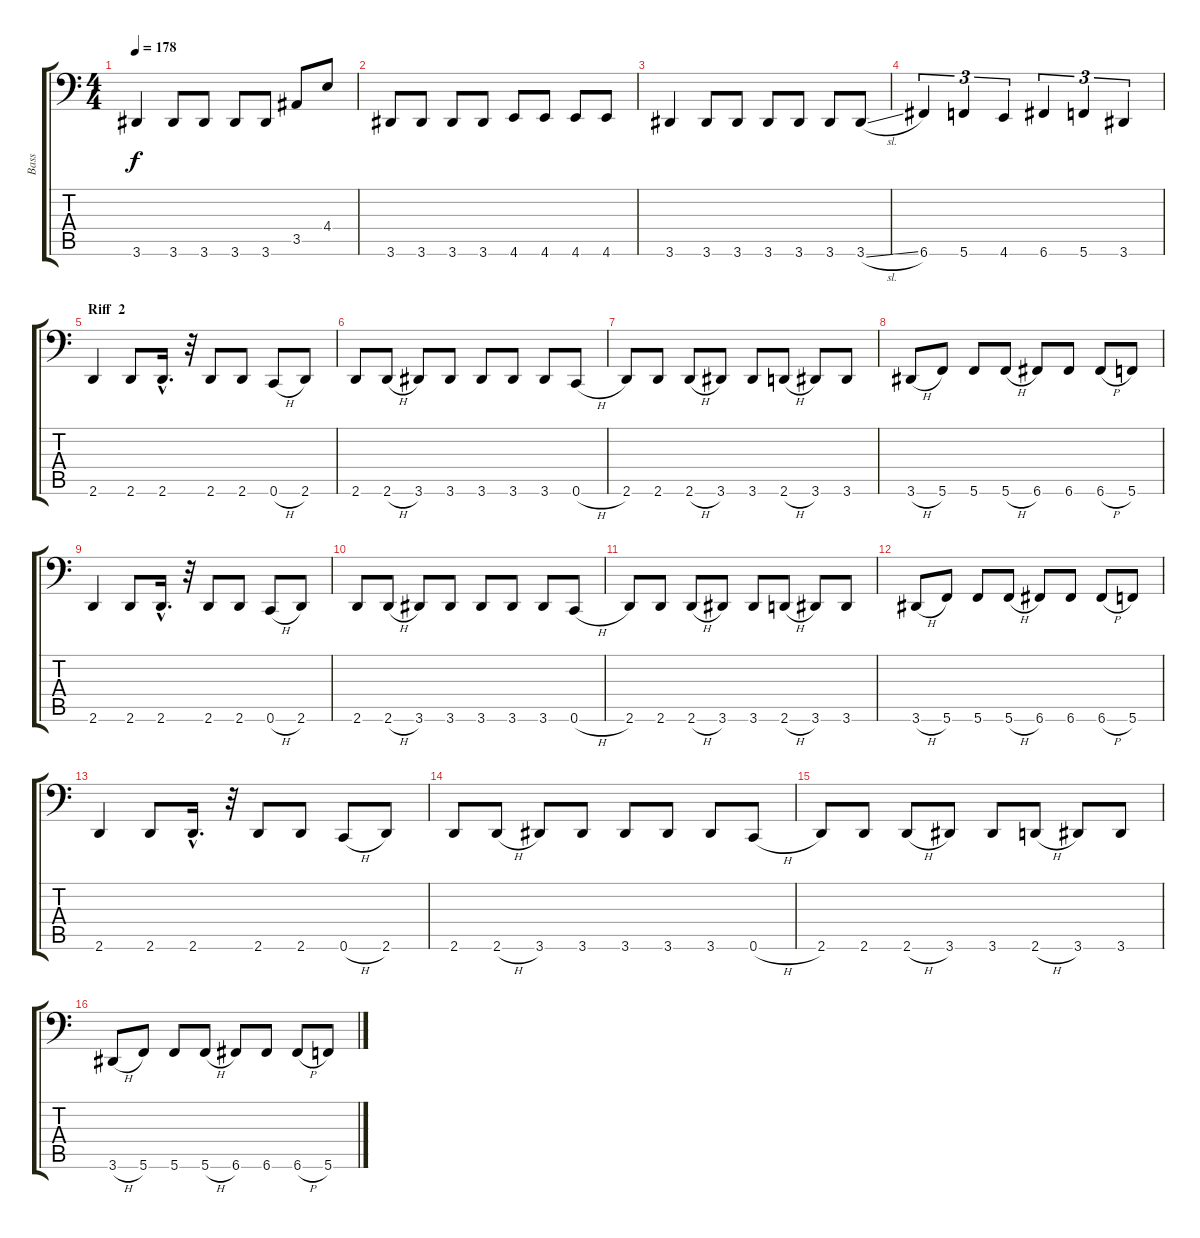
\track ("Bass" "Bass") {instrument electricbasspick}
\staff {score tabs}
\tuning (D3 A2 F2 C2 G1 C1) {hide}
\ts (4 4)
\tempo 178
\clef f4
\ks c
3.6.4{dy f} 3.6.8 3.6.8 3.6.8 3.6.8 3.5.8 4.4.8 |
3.6.8 3.6.8 3.6.8 3.6.8 4.6.8 4.6.8 4.6.8 4.6.8 |
3.6.4 3.6.8 3.6.8 3.6.8 3.6.8 3.6.8 3.6{sl}.8 |
6.6.4{tu (3 2)} 5.6.4{tu (3 2)} 4.6.4{tu (3 2)} 6.6.4{tu (3 2)} 5.6.4{tu (3 2)} 3.6.4{tu (3 2)} |
\section ("" "Riff  2")
2.6.4 2.6.8 2.6{hac}.16{d} r.32 2.6.8 2.6.8 0.6{h}.8 2.6.8 |
2.6.8 2.6{h}.8 3.6.8 3.6.8 3.6.8 3.6.8 3.6.8 0.6{h}.8 |
2.6.8 2.6.8 2.6{h}.8 3.6.8 3.6.8 2.6{h}.8 3.6.8 3.6.8 |
3.6{h}.8 5.6.8 5.6.8 5.6{h}.8 6.6.8 6.6.8 6.6{h}.8 5.6.8 |
2.6.4 2.6.8 2.6{hac}.16{d} r.32 2.6.8 2.6.8 0.6{h}.8 2.6.8 |
2.6.8 2.6{h}.8 3.6.8 3.6.8 3.6.8 3.6.8 3.6.8 0.6{h}.8 |
2.6.8 2.6.8 2.6{h}.8 3.6.8 3.6.8 2.6{h}.8 3.6.8 3.6.8 |
3.6{h}.8 5.6.8 5.6.8 5.6{h}.8 6.6.8 6.6.8 6.6{h}.8 5.6.8 |
2.6.4 2.6.8 2.6{hac}.16{d} r.32 2.6.8 2.6.8 0.6{h}.8 2.6.8 |
2.6.8 2.6{h}.8 3.6.8 3.6.8 3.6.8 3.6.8 3.6.8 0.6{h}.8 |
2.6.8 2.6.8 2.6{h}.8 3.6.8 3.6.8 2.6{h}.8 3.6.8 3.6.8 |
3.6{h}.8 5.6.8 5.6.8 5.6{h}.8 6.6.8 6.6.8 6.6{h}.8 5.6.8
